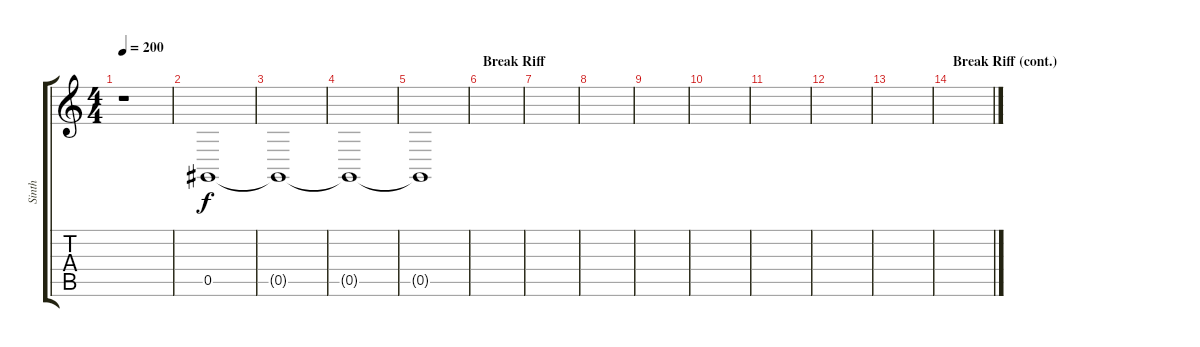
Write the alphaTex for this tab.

\track ("Sinth" "Sinth") {instrument stringensemble1}
\staff {score tabs}
\tuning (Eb4 Bb3 Gb3 Db3 Ab2 Eb2) {hide}
\ts (4 4)
\tempo 200
\clef g2
\ks c
r.1{dy f volume 0 instrument stringensemble1} |
0.5.1{volume 12} |
0.5{t}.1 |
0.5{t}.1 |
0.5{t}.1 |
\section ("" "Break Riff")
|
|
|
|
|
|
|
|
\section ("" "Break Riff (cont.)")
